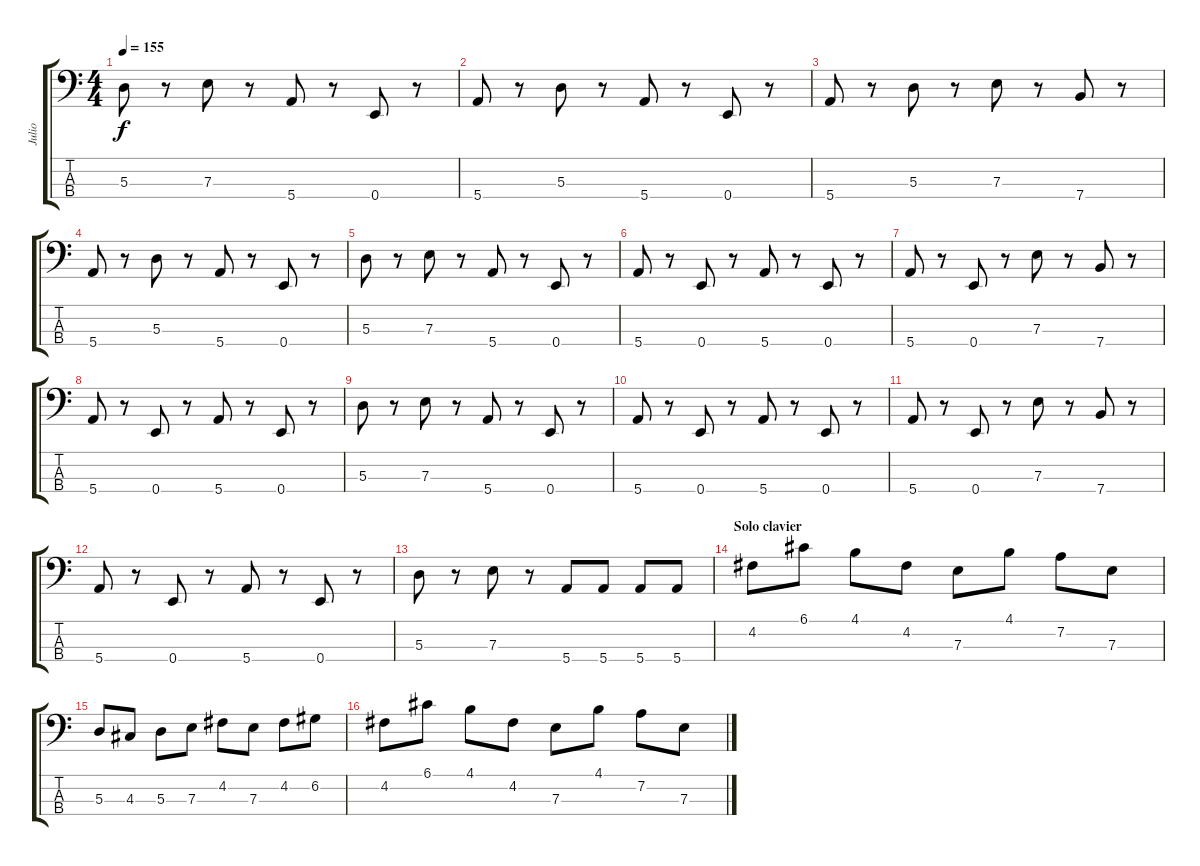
\track ("Julio" "Julio") {instrument electricbassfinger}
\staff {score tabs}
\tuning (G2 D2 A1 E1) {hide}
\ts (4 4)
\tempo 155
\clef f4
\ks c
5.3.8{dy f} r.8 7.3.8 r.8 5.4.8 r.8 0.4.8 r.8 |
5.4.8 r.8 5.3.8 r.8 5.4.8 r.8 0.4.8 r.8 |
5.4.8 r.8 5.3.8 r.8 7.3.8 r.8 7.4.8 r.8 |
5.4.8 r.8 5.3.8 r.8 5.4.8 r.8 0.4.8 r.8 |
5.3.8 r.8 7.3.8 r.8 5.4.8 r.8 0.4.8 r.8 |
5.4.8 r.8 0.4.8 r.8 5.4.8 r.8 0.4.8 r.8 |
5.4.8 r.8 0.4.8 r.8 7.3.8 r.8 7.4.8 r.8 |
5.4.8 r.8 0.4.8 r.8 5.4.8 r.8 0.4.8 r.8 |
5.3.8 r.8 7.3.8 r.8 5.4.8 r.8 0.4.8 r.8 |
5.4.8 r.8 0.4.8 r.8 5.4.8 r.8 0.4.8 r.8 |
5.4.8 r.8 0.4.8 r.8 7.3.8 r.8 7.4.8 r.8 |
5.4.8 r.8 0.4.8 r.8 5.4.8 r.8 0.4.8 r.8 |
5.3.8 r.8 7.3.8 r.8 5.4.8 5.4.8 5.4.8 5.4.8 |
\section ("" "Solo clavier")
4.2.8{volume 11} 6.1.8 4.1.8 4.2.8 7.3.8 4.1.8 7.2.8 7.3.8 |
5.3.8 4.3.8 5.3.8 7.3.8 4.2.8 7.3.8 4.2.8 6.2.8 |
4.2.8 6.1.8 4.1.8 4.2.8 7.3.8 4.1.8 7.2.8 7.3.8
